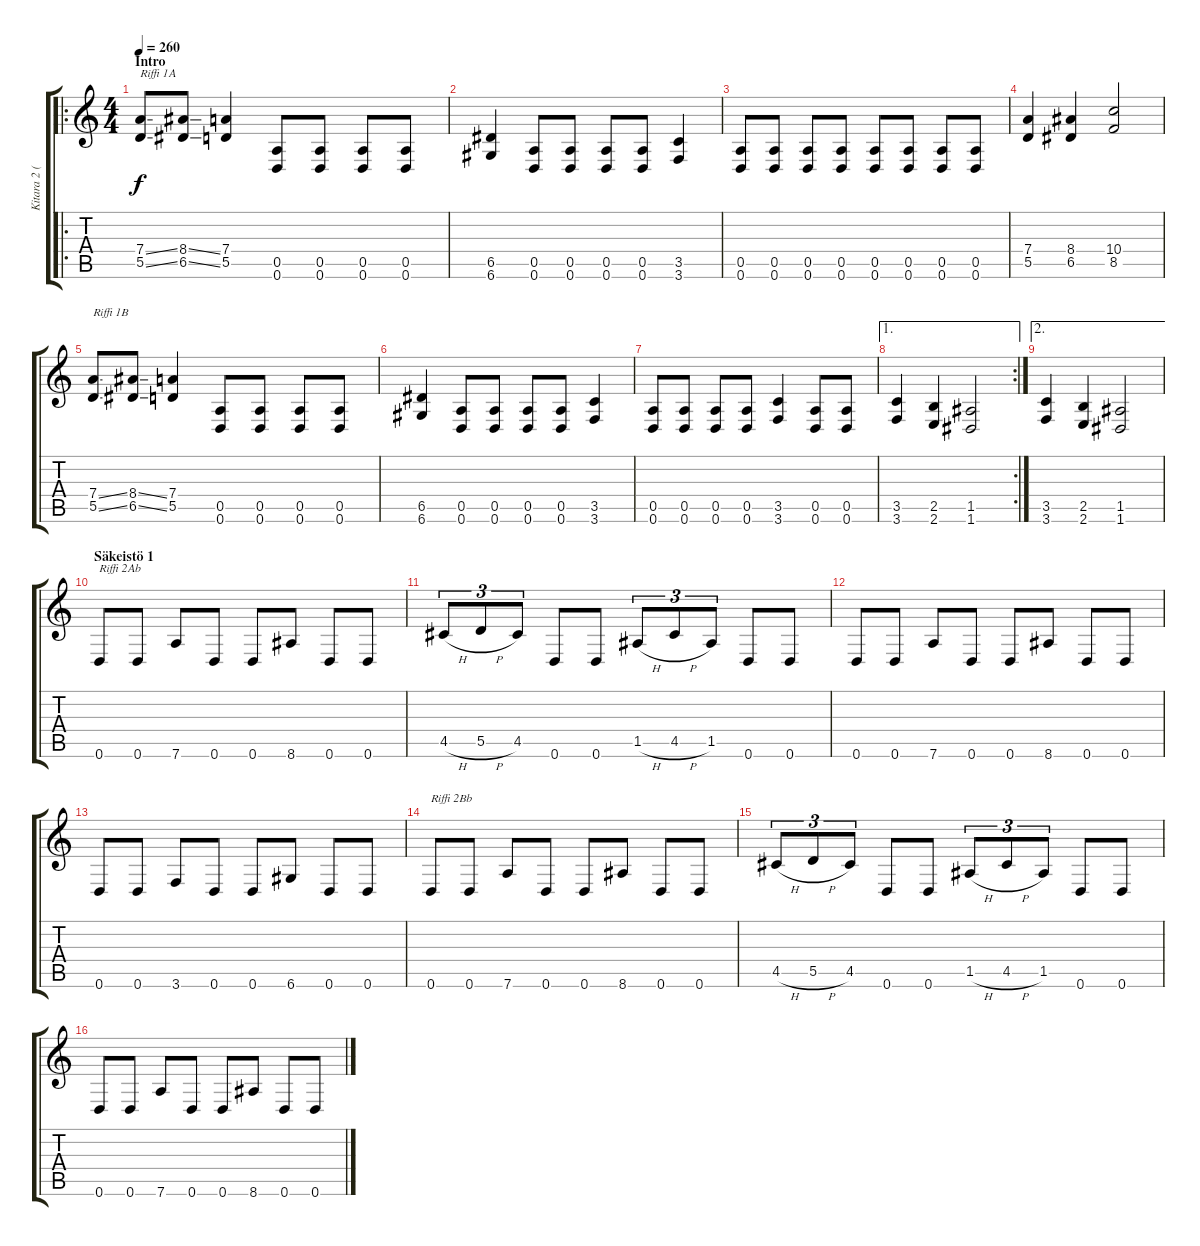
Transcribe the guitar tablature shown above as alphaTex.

\track ("Kitara 2 (Tuomo)" "Kitara 2 (") {instrument distortionguitar}
\staff {score tabs}
\tuning (E4 B3 G3 D3 A2 D2) {hide}
\ro
\ts (4 4)
\section ("" "Intro")
\tempo 260
\clef g2
\ks c
(7.4{ss} 5.5{ss}).8{txt "Riffi 1A" dy f instrument distortionguitar} (8.4{ss} 6.5{ss}).8 (7.4 5.5).4 (0.5 0.6).8 (0.5 0.6).8 (0.5 0.6).8 (0.5 0.6).8 |
(6.5 6.6).4 (0.5 0.6).8 (0.5 0.6).8 (0.5 0.6).8 (0.5 0.6).8 (3.5 3.6).4 |
(0.5 0.6).8 (0.5 0.6).8 (0.5 0.6).8 (0.5 0.6).8 (0.5 0.6).8 (0.5 0.6).8 (0.5 0.6).8 (0.5 0.6).8 |
(7.4 5.5).4 (8.4 6.5).4 (10.4 8.5).2 |
(7.4{ss} 5.5{ss}).8{txt "Riffi 1B"} (8.4{ss} 6.5{ss}).8 (7.4 5.5).4 (0.5 0.6).8 (0.5 0.6).8 (0.5 0.6).8 (0.5 0.6).8 |
(6.5 6.6).4 (0.5 0.6).8 (0.5 0.6).8 (0.5 0.6).8 (0.5 0.6).8 (3.5 3.6).4 |
(0.5 0.6).8 (0.5 0.6).8 (0.5 0.6).8 (0.5 0.6).8 (3.5 3.6).4 (0.5 0.6).8 (0.5 0.6).8 |
\ae 1
\rc 2
(3.5 3.6).4 (2.5 2.6).4 (1.5 1.6).2 |
\ae 2
(3.5 3.6).4 (2.5 2.6).4 (1.5 1.6).2 |
\section ("" "Säkeistö 1")
0.6.8{txt "Riffi 2Ab"} 0.6.8 7.6.8 0.6.8 0.6.8 8.6.8 0.6.8 0.6.8 |
4.5{h}.8{tu (3 2)} 5.5{h}.8{tu (3 2)} 4.5.8{tu (3 2)} 0.6.8 0.6.8 1.5{h}.8{tu (3 2)} 4.5{h}.8{tu (3 2)} 1.5.8{tu (3 2)} 0.6.8 0.6.8 |
0.6.8 0.6.8 7.6.8 0.6.8 0.6.8 8.6.8 0.6.8 0.6.8 |
0.6.8 0.6.8 3.6.8 0.6.8 0.6.8 6.6.8 0.6.8 0.6.8 |
0.6.8{txt "Riffi 2Bb"} 0.6.8 7.6.8 0.6.8 0.6.8 8.6.8 0.6.8 0.6.8 |
4.5{h}.8{tu (3 2)} 5.5{h}.8{tu (3 2)} 4.5.8{tu (3 2)} 0.6.8 0.6.8 1.5{h}.8{tu (3 2)} 4.5{h}.8{tu (3 2)} 1.5.8{tu (3 2)} 0.6.8 0.6.8 |
0.6.8 0.6.8 7.6.8 0.6.8 0.6.8 8.6.8 0.6.8 0.6.8
